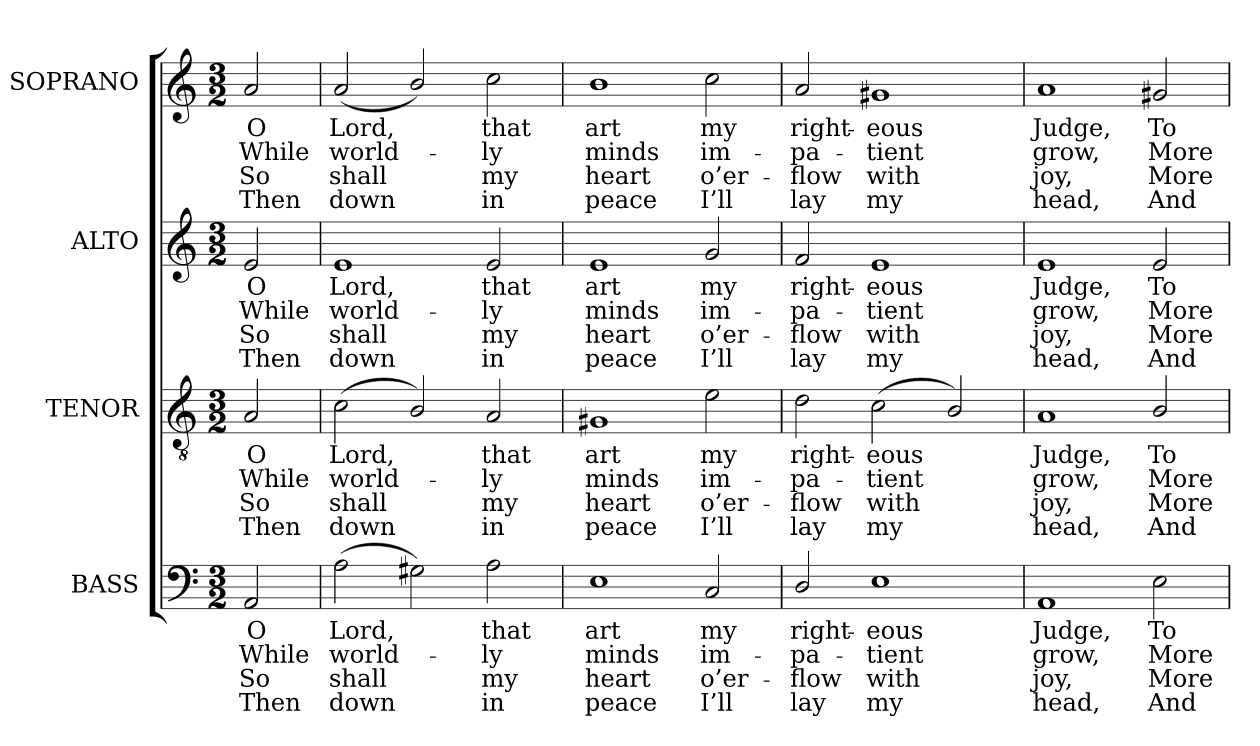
**kern	**text	**text	**text	**text	**kern	**text	**text	**text	**text	**kern	**text	**text	**text	**text	**kern	**text	**text	**text	**text
*part4	*part4	*part4	*part4	*part4	*part3	*part3	*part3	*part3	*part3	*part2	*part2	*part2	*part2	*part2	*part1	*part1	*part1	*part1	*part1
*staff4	*staff4	*staff4	*staff4	*staff4	*staff3	*staff3	*staff3	*staff3	*staff3	*staff2	*staff2	*staff2	*staff2	*staff2	*staff1	*staff1	*staff1	*staff1	*staff1
*I"BASS	*	*	*	*	*I"TENOR	*	*	*	*	*I"ALTO	*	*	*	*	*I"SOPRANO	*	*	*	*
*I'B.	*	*	*	*	*I'T.	*	*	*	*	*I'A.	*	*	*	*	*I'S.	*	*	*	*
!!LO:PB:g=z
*clefF4	*	*	*	*	*clefGv2	*	*	*	*	*clefG2	*	*	*	*	*clefG2	*	*	*	*
*	*	*	*	*	*ITrd7c12	*	*	*	*	*	*	*	*	*	*	*	*	*	*
*k[]	*	*	*	*	*k[]	*	*	*	*	*k[]	*	*	*	*	*k[]	*	*	*	*
*C:	*	*	*	*	*C:	*	*	*	*	*C:	*	*	*	*	*C:	*	*	*	*
*M3/2	*	*	*	*	*M3/2	*	*	*	*	*M3/2	*	*	*	*	*M3/2	*	*	*	*
=	=	=	=	=	=	=	=	=	=	=	=	=	=	=	=	=	=	=	=
!	!LO:LY:b:color=#000000	!LO:LY:b:color=#000000	!LO:LY:b:color=#000000	!LO:LY:b:color=#000000	!	!	!	!	!	!	!	!	!	!	!	!	!	!	!
!	!	!	!	!	!	!LO:LY:b:color=#000000	!LO:LY:b:color=#000000	!LO:LY:b:color=#000000	!LO:LY:b:color=#000000	!	!	!	!	!	!	!	!	!	!
!	!	!	!	!	!	!	!	!	!	!	!LO:LY:b:color=#000000	!LO:LY:b:color=#000000	!LO:LY:b:color=#000000	!LO:LY:b:color=#000000	!	!	!	!	!
!	!	!	!	!	!	!	!	!	!	!	!	!	!	!	!	!LO:LY:b:color=#000000	!LO:LY:b:color=#000000	!LO:LY:b:color=#000000	!LO:LY:b:color=#000000
2AAi/	O	While	So	Then	2AAi/	O	While	So	Then	2ei/	O	While	So	Then	2ai/	O	While	So	Then
=1	=1	=1	=1	=1	=1	=1	=1	=1	=1	=1	=1	=1	=1	=1	=1	=1	=1	=1	=1
!	!LO:LY:b:color=#000000	!LO:LY:b:color=#000000	!LO:LY:b:color=#000000	!LO:LY:b:color=#000000	!	!	!	!	!	!	!	!	!	!	!	!	!	!	!
!	!	!	!	!	!	!LO:LY:b:color=#000000	!LO:LY:b:color=#000000	!LO:LY:b:color=#000000	!LO:LY:b:color=#000000	!	!	!	!	!	!	!	!	!	!
!	!	!	!	!	!	!	!	!	!	!	!LO:LY:b:color=#000000	!LO:LY:b:color=#000000	!LO:LY:b:color=#000000	!LO:LY:b:color=#000000	!	!	!	!	!
!	!	!	!	!	!	!	!	!	!	!	!	!	!	!	!	!LO:LY:b:color=#000000	!LO:LY:b:color=#000000	!LO:LY:b:color=#000000	!LO:LY:b:color=#000000
(2Ai\	Lord,	world-	shall	down	(2Ci\	Lord,	world-	shall	down	1ei	Lord,	world-	shall	down	(2ai/	Lord,	world-	shall	down
2G#Xi\)	.	.	.	.	2BBi/)	.	.	.	.	.	.	.	.	.	2bi/)	.	.	.	.
!	!LO:LY:b:color=#000000	!LO:LY:b:color=#000000	!LO:LY:b:color=#000000	!LO:LY:b:color=#000000	!	!	!	!	!	!	!	!	!	!	!	!	!	!	!
!	!	!	!	!	!	!LO:LY:b:color=#000000	!LO:LY:b:color=#000000	!LO:LY:b:color=#000000	!LO:LY:b:color=#000000	!	!	!	!	!	!	!	!	!	!
!	!	!	!	!	!	!	!	!	!	!	!LO:LY:b:color=#000000	!LO:LY:b:color=#000000	!LO:LY:b:color=#000000	!LO:LY:b:color=#000000	!	!	!	!	!
!	!	!	!	!	!	!	!	!	!	!	!	!	!	!	!	!LO:LY:b:color=#000000	!LO:LY:b:color=#000000	!LO:LY:b:color=#000000	!LO:LY:b:color=#000000
2Ai\	that	-ly	my	in	2AAi/	that	-ly	my	in	2ei/	that	-ly	my	in	2cci\	that	-ly	my	in
=2	=2	=2	=2	=2	=2	=2	=2	=2	=2	=2	=2	=2	=2	=2	=2	=2	=2	=2	=2
!	!LO:LY:b:color=#000000	!LO:LY:b:color=#000000	!LO:LY:b:color=#000000	!LO:LY:b:color=#000000	!	!	!	!	!	!	!	!	!	!	!	!	!	!	!
!	!	!	!	!	!	!LO:LY:b:color=#000000	!LO:LY:b:color=#000000	!LO:LY:b:color=#000000	!LO:LY:b:color=#000000	!	!	!	!	!	!	!	!	!	!
!	!	!	!	!	!	!	!	!	!	!	!LO:LY:b:color=#000000	!LO:LY:b:color=#000000	!LO:LY:b:color=#000000	!LO:LY:b:color=#000000	!	!	!	!	!
!	!	!	!	!	!	!	!	!	!	!	!	!	!	!	!	!LO:LY:b:color=#000000	!LO:LY:b:color=#000000	!LO:LY:b:color=#000000	!LO:LY:b:color=#000000
1Ei	art	minds	heart	peace	1GG#Xi	art	minds	heart	peace	1ei	art	minds	heart	peace	1bi	art	minds	heart	peace
!	!LO:LY:b:color=#000000	!LO:LY:b:color=#000000	!LO:LY:b:color=#000000	!LO:LY:b:color=#000000	!	!	!	!	!	!	!	!	!	!	!	!	!	!	!
!	!	!	!	!	!	!LO:LY:b:color=#000000	!LO:LY:b:color=#000000	!LO:LY:b:color=#000000	!LO:LY:b:color=#000000	!	!	!	!	!	!	!	!	!	!
!	!	!	!	!	!	!	!	!	!	!	!LO:LY:b:color=#000000	!LO:LY:b:color=#000000	!LO:LY:b:color=#000000	!LO:LY:b:color=#000000	!	!	!	!	!
!	!	!	!	!	!	!	!	!	!	!	!	!	!	!	!	!LO:LY:b:color=#000000	!LO:LY:b:color=#000000	!LO:LY:b:color=#000000	!LO:LY:b:color=#000000
2Ci/	my	im-	o’er-	-I’ll	2Ei\	my	im-	o’er-	-I’ll	2gi/	my	im-	o’er-	-I’ll	2cci\	my	im-	o’er-	-I’ll
=3	=3	=3	=3	=3	=3	=3	=3	=3	=3	=3	=3	=3	=3	=3	=3	=3	=3	=3	=3
!	!LO:LY:b:color=#000000	!LO:LY:b:color=#000000	!LO:LY:b:color=#000000	!LO:LY:b:color=#000000	!	!	!	!	!	!	!	!	!	!	!	!	!	!	!
!	!	!	!	!	!	!LO:LY:b:color=#000000	!LO:LY:b:color=#000000	!LO:LY:b:color=#000000	!LO:LY:b:color=#000000	!	!	!	!	!	!	!	!	!	!
!	!	!	!	!	!	!	!	!	!	!	!LO:LY:b:color=#000000	!LO:LY:b:color=#000000	!LO:LY:b:color=#000000	!LO:LY:b:color=#000000	!	!	!	!	!
!	!	!	!	!	!	!	!	!	!	!	!	!	!	!	!	!LO:LY:b:color=#000000	!LO:LY:b:color=#000000	!LO:LY:b:color=#000000	!LO:LY:b:color=#000000
2Di/	right-	-pa-	flow	lay	2Di\	right-	-pa-	flow	lay	2fi/	right-	-pa-	flow	lay	2ai/	right-	-pa-	flow	lay
!	!LO:LY:b:color=#000000	!LO:LY:b:color=#000000	!LO:LY:b:color=#000000	!LO:LY:b:color=#000000	!	!	!	!	!	!	!	!	!	!	!	!	!	!	!
!	!	!	!	!	!	!LO:LY:b:color=#000000	!LO:LY:b:color=#000000	!LO:LY:b:color=#000000	!LO:LY:b:color=#000000	!	!	!	!	!	!	!	!	!	!
!	!	!	!	!	!	!	!	!	!	!	!LO:LY:b:color=#000000	!LO:LY:b:color=#000000	!LO:LY:b:color=#000000	!LO:LY:b:color=#000000	!	!	!	!	!
!	!	!	!	!	!	!	!	!	!	!	!	!	!	!	!	!LO:LY:b:color=#000000	!LO:LY:b:color=#000000	!LO:LY:b:color=#000000	!LO:LY:b:color=#000000
1Ei	-eous	-tient	with	my	(2Ci\	-eous	-tient	with	my	1ei	-eous	-tient	with	my	1g#Xi	-eous	-tient	with	my
.	.	.	.	.	2BBi/)	.	.	.	.	.	.	.	.	.	.	.	.	.	.
=4	=4	=4	=4	=4	=4	=4	=4	=4	=4	=4	=4	=4	=4	=4	=4	=4	=4	=4	=4
!	!LO:LY:b:color=#000000	!LO:LY:b:color=#000000	!LO:LY:b:color=#000000	!LO:LY:b:color=#000000	!	!	!	!	!	!	!	!	!	!	!	!	!	!	!
!	!	!	!	!	!	!LO:LY:b:color=#000000	!LO:LY:b:color=#000000	!LO:LY:b:color=#000000	!LO:LY:b:color=#000000	!	!	!	!	!	!	!	!	!	!
!	!	!	!	!	!	!	!	!	!	!	!LO:LY:b:color=#000000	!LO:LY:b:color=#000000	!LO:LY:b:color=#000000	!LO:LY:b:color=#000000	!	!	!	!	!
!	!	!	!	!	!	!	!	!	!	!	!	!	!	!	!	!LO:LY:b:color=#000000	!LO:LY:b:color=#000000	!LO:LY:b:color=#000000	!LO:LY:b:color=#000000
1AAi	Judge,	grow,	joy,	head,	1AAi	Judge,	grow,	joy,	head,	1ei	Judge,	grow,	joy,	head,	1ai	Judge,	grow,	joy,	head,
!	!LO:LY:b:color=#000000	!LO:LY:b:color=#000000	!LO:LY:b:color=#000000	!LO:LY:b:color=#000000	!	!	!	!	!	!	!	!	!	!	!	!	!	!	!
!	!	!	!	!	!	!LO:LY:b:color=#000000	!LO:LY:b:color=#000000	!LO:LY:b:color=#000000	!LO:LY:b:color=#000000	!	!	!	!	!	!	!	!	!	!
!	!	!	!	!	!	!	!	!	!	!	!LO:LY:b:color=#000000	!LO:LY:b:color=#000000	!LO:LY:b:color=#000000	!LO:LY:b:color=#000000	!	!	!	!	!
!	!	!	!	!	!	!	!	!	!	!	!	!	!	!	!	!LO:LY:b:color=#000000	!LO:LY:b:color=#000000	!LO:LY:b:color=#000000	!LO:LY:b:color=#000000
2Ei\	To	More	More	And	2BBi/	To	More	More	And	2ei/	To	More	More	And	2g#Xi/	To	More	More	And
=	=	=	=	=	=	=	=	=	=	=	=	=	=	=	=	=	=	=	=
*-	*-	*-	*-	*-	*-	*-	*-	*-	*-	*-	*-	*-	*-	*-	*-	*-	*-	*-	*-
